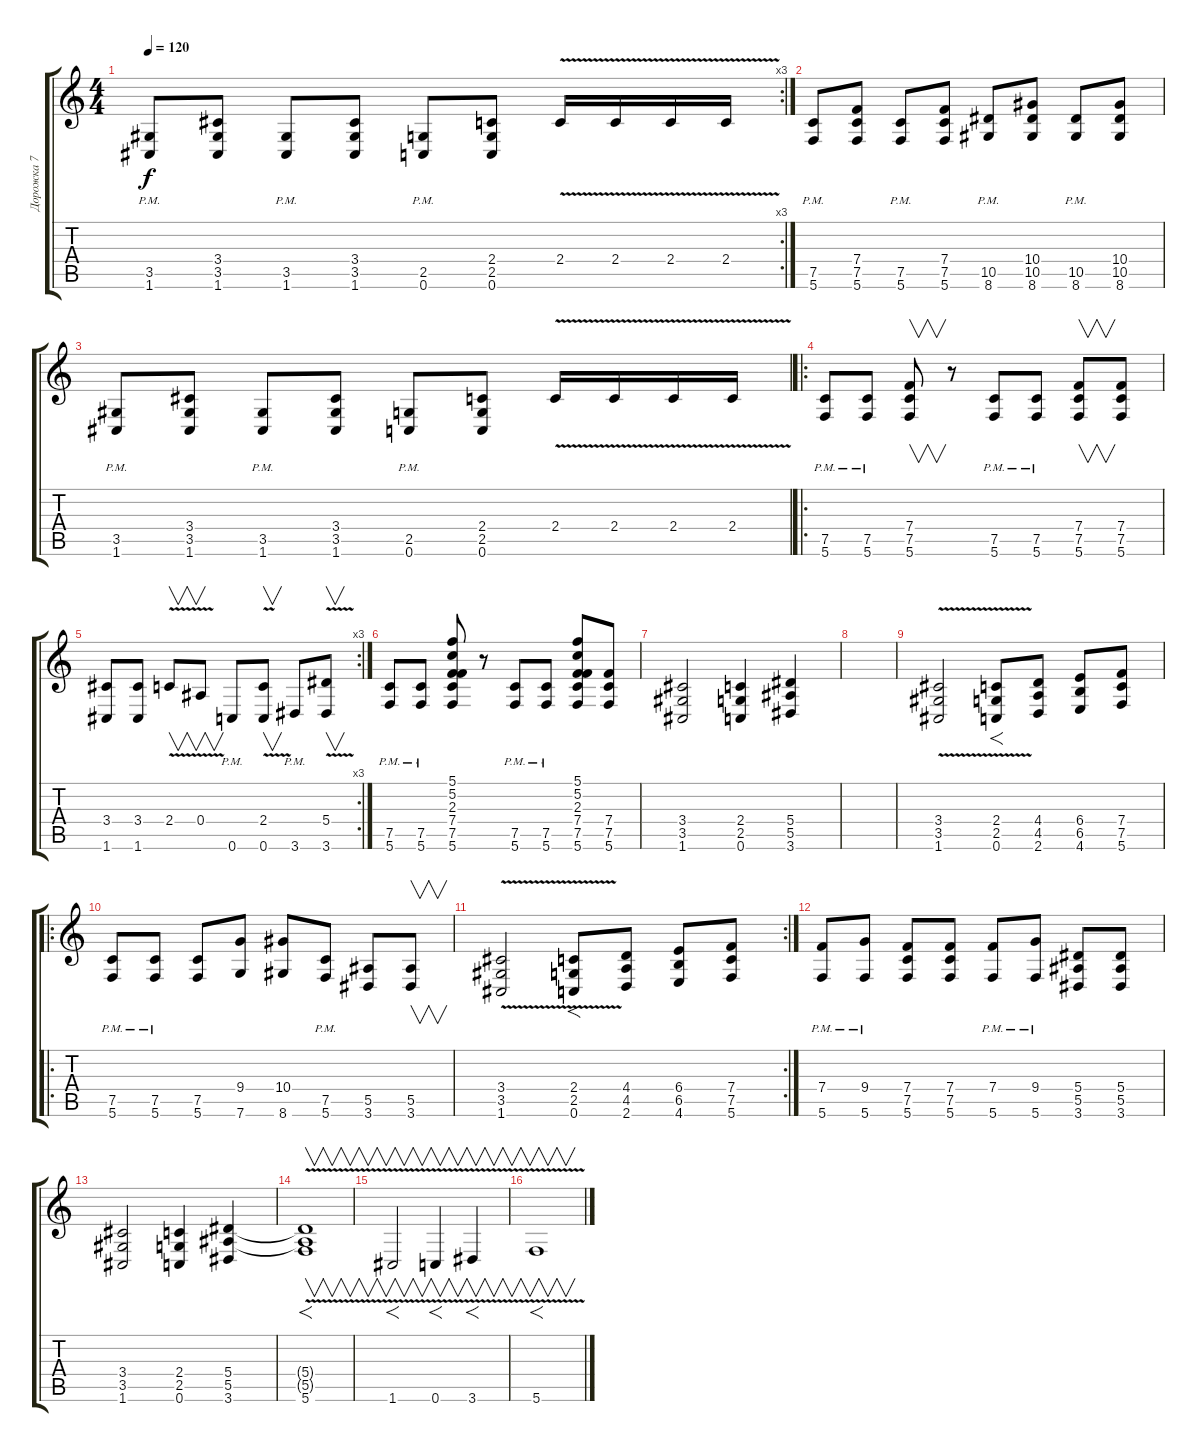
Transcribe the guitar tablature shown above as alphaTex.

\track ("Дорожка 7" "Дорожка 7") {instrument acousticguitarnylon}
\staff {score tabs}
\tuning (C4 G3 Eb3 Bb2 F2 C2) {hide}
\rc 3
\ts (4 4)
\tempo 120
\clef g2
\ks c
(3.5{pm} 1.6{pm}).8{dy f} (3.4 3.5 1.6).8 (3.5{pm} 1.6{pm}).8 (3.4 3.5 1.6).8 (2.5{pm} 0.6{pm}).8 (2.4 2.5 0.6).8 2.4{v}.16 2.4{v}.16 2.4{v}.16 2.4{v}.16 |
(7.5{pm} 5.6{pm}).8 (7.4 7.5 5.6).8 (7.5{pm} 5.6{pm}).8 (7.4 7.5 5.6).8 (10.5{pm} 8.6{pm}).8 (10.4 10.5 8.6).8 (10.5{pm} 8.6{pm}).8 (10.4 10.5 8.6).8 |
(3.5{pm} 1.6{pm}).8 (3.4 3.5 1.6).8 (3.5{pm} 1.6{pm}).8 (3.4 3.5 1.6).8 (2.5{pm} 0.6{pm}).8 (2.4 2.5 0.6).8 2.4{v}.16 2.4{v}.16 2.4{v}.16 2.4{v}.16 |
\ro
(7.5{pm} 5.6{pm}).8{instrument overdrivenguitar} (7.5{pm} 5.6{pm}).8 (7.4 7.5 5.6).8{v} r.8 (7.5{pm} 5.6{pm}).8 (7.5{pm} 5.6{pm}).8 (7.4 7.5 5.6).8{v} (7.4 7.5 5.6).8 |
\rc 3
(3.4 1.6).8 (3.4 1.6).8 2.4{v}.8{v} 0.4{v}.8{v} 0.6{pm}.8 (2.4{v} 0.6).8{v} 3.6{pm}.8 (5.4{v} 3.6).8{v} |
(7.5{pm} 5.6{pm}).8{instrument overdrivenguitar} (7.5{pm} 5.6{pm}).8 (5.1 5.2 2.3 7.4 7.5 5.6).8 r.8 (7.5{pm} 5.6{pm}).8 (7.5{pm} 5.6{pm}).8 (5.1 5.2 2.3 7.4 7.5 5.6).8 (7.4 7.5 5.6).8 |
(3.4 3.5 1.6).2 (2.4 2.5 0.6).4 (5.4 5.5 3.6).4 |
|
(3.4{v} 3.5 1.6{v}).2 (2.4{v} 2.5 0.6{v}).8{f} (4.4 4.5 2.6).8 (6.4 6.5 4.6).8 (7.4 7.5 5.6).8 |
\ro
(7.5{pm} 5.6{pm}).8{volume 13 instrument overdrivenguitar} (7.5{pm} 5.6{pm}).8 (7.5 5.6).8 (9.4 7.6).8 (10.4 8.6).8 (7.5{pm} 5.6{pm}).8 (5.5 3.6).8 (5.5 3.6).8{v} |
\rc 2
(3.4{v} 3.5 1.6{v}).2 (2.4{v} 2.5 0.6{v}).8{f} (4.4 4.5 2.6).8 (6.4 6.5 4.6).8 (7.4 7.5 5.6).8 |
(7.4 5.6{pm}).8{instrument overdrivenguitar} (9.4 5.6{pm}).8 (7.4 7.5 5.6).8 (7.4 7.5 5.6).8 (7.4 5.6{pm}).8 (9.4 5.6{pm}).8 (5.4 5.5 3.6).8 (5.4 5.5 3.6).8 |
(3.4 3.5 1.6).2 (2.4 2.5 0.6).4 (5.4 5.5 3.6).4 |
(5.4{t} 5.5{t} 5.6{v}).1{f v} |
1.6{v}.2{f v} 0.6{v}.4{f v} 3.6{v}.4{f v} |
5.6{v}.1{f v}
